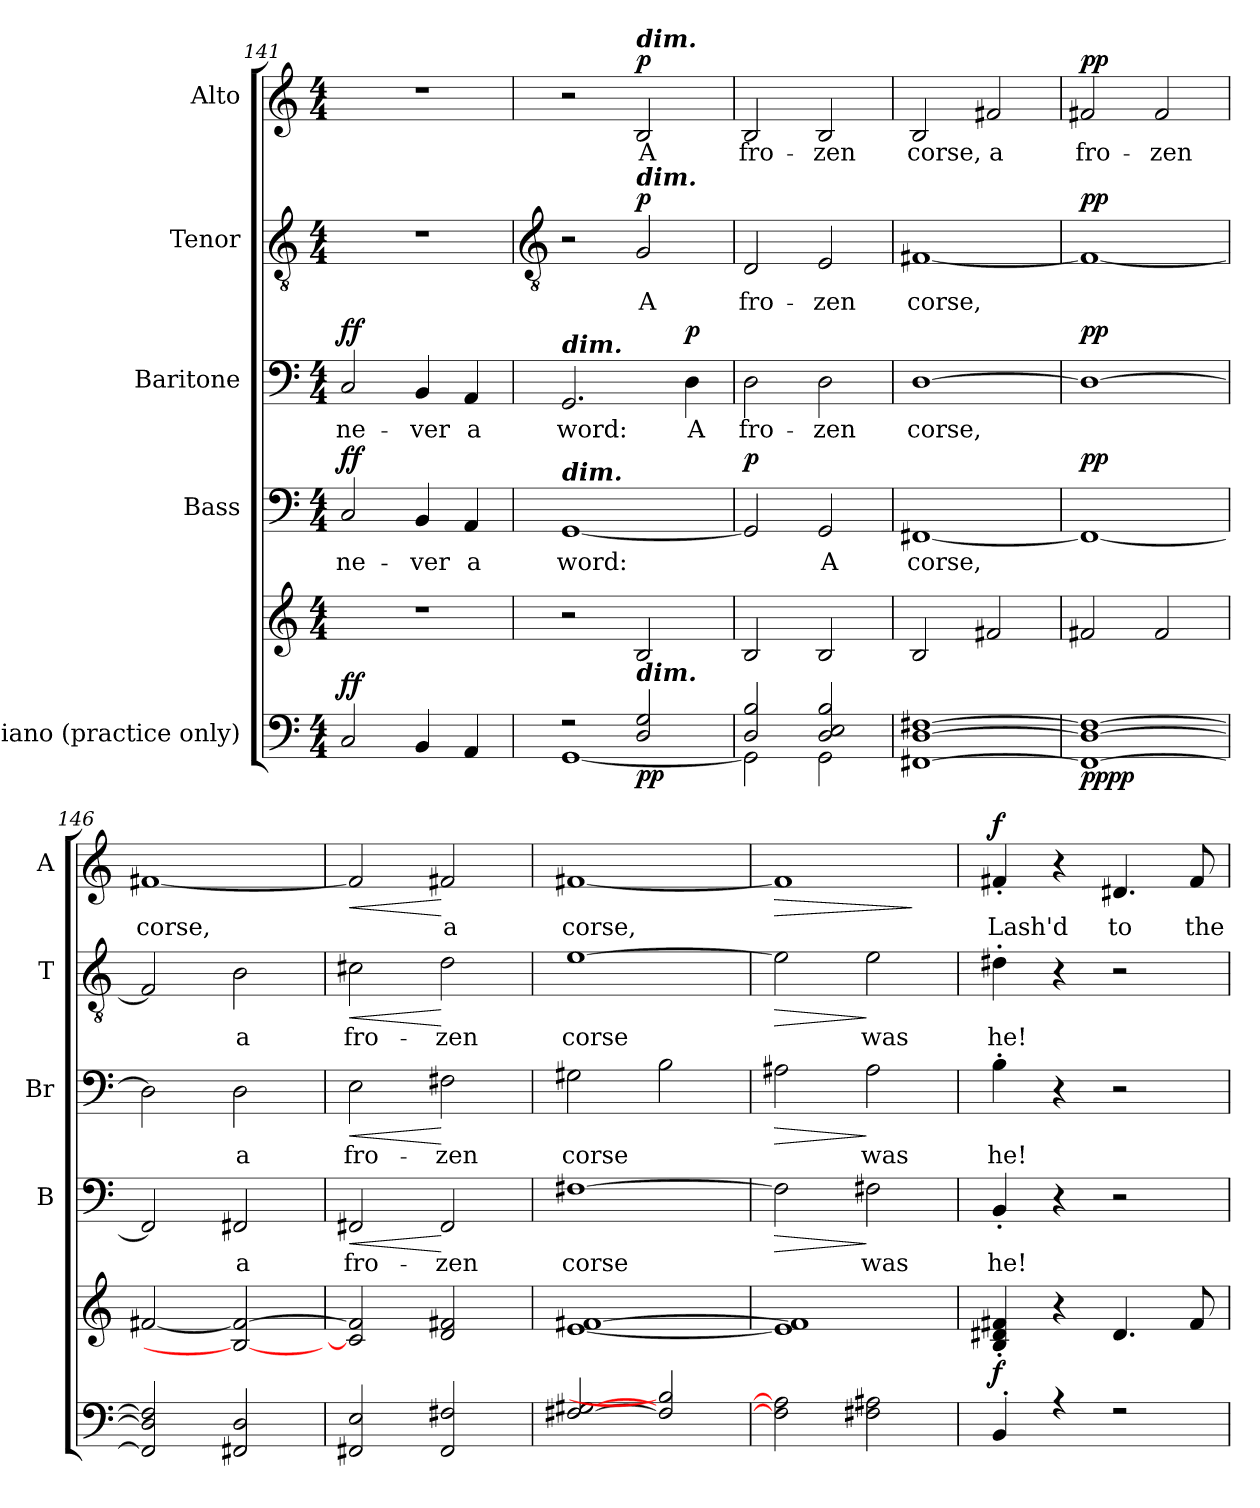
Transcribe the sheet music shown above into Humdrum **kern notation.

**kern	**kern	**dynam	**kern	**text	**dynam	**kern	**text	**dynam	**kern	**text	**dynam	**kern	**text	**dynam
*part5	*part5	*part5	*part4	*part4	*part4	*part3	*part3	*part3	*part2	*part2	*part2	*part1	*part1	*part1
*staff6	*staff5	*staff5/6	*staff4	*staff4	*staff4	*staff3	*staff3	*staff3	*staff2	*staff2	*staff2	*staff1	*staff1	*staff1
*I"Piano  (practice only)	*	*	*I"Bass	*	*	*I"Baritone	*	*	*I"Tenor	*	*	*I"Alto	*	*
*	*	*	*I'B	*	*	*I'Br	*	*	*I'T	*	*	*I'A	*	*
*clefF4	*clefG2	*	*clefF4	*	*	*clefF4	*	*	*clefGv2	*	*	*clefG2	*	*
*k[]	*k[]	*	*k[]	*	*	*k[]	*	*	*k[]	*	*	*k[]	*	*
*C:	*C:	*	*C:	*	*	*C:	*	*	*C:	*	*	*C:	*	*
*M4/4	*M4/4	*	*M4/4	*	*	*M4/4	*	*	*M4/4	*	*	*M4/4	*	*
=141	=141	=141	=141	=141	=141	=141	=141	=141	=141	=141	=141	=141	=141	=141
!	!	!LO:DY:a=2	!	!LO:LY:b	!LO:DY:b	!	!LO:LY:b	!LO:DY:b	!	!	!	!	!	!
2C	1r	ff	2C	ne-	ff	2C	ne-	ff	1r	.	.	1r	.	.
!	!	!	!	!LO:LY:b	!	!	!LO:LY:b	!	!	!	!	!	!	!
4BB	.	.	4BB	-ver	.	4BB	-ver	.	.	.	.	.	.	.
!	!	!	!	!LO:LY:b	!	!	!LO:LY:b	!	!	!	!	!	!	!
4AA	.	.	4AA	a	.	4AA	a	.	.	.	.	.	.	.
!!LO:LB:g=z
=142	=142	=142	=142	=142	=142	=142	=142	=142	=142	=142	=142	=142	=142	=142
*	*	*	*	*	*	*	*	*	*clefGv2	*	*	*	*	*
*^	*	*	*	*	*	*	*	*	*	*	*	*	*	*
!	!	!	!	!	!	!	!LO:TX:a:Bi:t=dim.	!	!	!	!	!	!	!	!
!	!	!	!	!LO:TX:a:Bi:t=dim.	!	!	!	!	!	!	!	!	!	!	!
!	!	!	!	!	!LO:LY:b	!	!	!LO:LY:b	!	!	!	!	!	!	!
2r	[1GG\	2r	.	[1GG	word:	.	2.GG	word:	.	2r	.	.	2r	.	.
!	!	!	!	!	!	!	!	!	!	!	!	!	!LO:TX:a:Bi:t=dim.	!	!
!	!	!	!	!	!	!	!	!	!	!LO:TX:a:Bi:t=dim.	!	!	!	!	!
!	!	!LO:TX:b:Bi:t=dim.	!	!	!	!	!	!	!	!	!	!	!	!	!
!	!	!	!LO:DY:b=2	!	!	!	!	!	!	!	!LO:LY:b	!	!	!LO:LY:b	!
!	!	!	!LO:DY:n=1:b	!	!	!	!	!	!	!	!	!LO:DY:b	!	!	!LO:DY:b
2D/ 2G/	.	2B	p p	.	.	.	.	.	.	2G	A	p	2B	A	p
!	!	!	!	!	!	!	!	!LO:LY:b	!LO:DY:b	!	!	!	!	!	!
.	.	.	.	.	.	.	4D	A	p	.	.	.	.	.	.
=143	=143	=143	=143	=143	=143	=143	=143	=143	=143	=143	=143	=143	=143	=143	=143
!	!	!	!	!	!	!LO:DY:b	!	!LO:LY:b	!	!	!LO:LY:b	!	!	!LO:LY:b	!
2D/ 2B/	2GG\]	2B	.	2GG]	.	p	2D	fro-	.	2D	fro-	.	2B	fro-	.
!	!	!	!	!	!LO:LY:b	!	!	!LO:LY:b	!	!	!LO:LY:b	!	!	!LO:LY:b	!
2D/ 2E/ 2B/	2GG\	2B	.	2GG	A	.	2D	-zen	.	2E	-zen	.	2B	-zen	.
=144	=144	=144	=144	=144	=144	=144	=144	=144	=144	=144	=144	=144	=144	=144	=144
!	!	!	!	!	!LO:LY:b	!	!	!LO:LY:b	!	!	!LO:LY:b	!	!	!LO:LY:b	!
[1FF#X [1D [1F#X	1ryy	2B	.	[1FF#X	corse,	.	[1D	corse,	.	[1F#X	corse,	.	2B	corse,	.
!	!	!	!	!	!	!	!	!	!	!	!	!	!	!LO:LY:b	!
.	.	2f#X	.	.	.	.	.	.	.	.	.	.	2f#X	a	.
=145	=145	=145	=145	=145	=145	=145	=145	=145	=145	=145	=145	=145	=145	=145	=145
!	!	!	!LO:DY:b=2	!	!	!	!	!	!	!	!	!	!	!LO:LY:b	!
!	!	!	!LO:DY:n=1:b	!	!	!LO:DY:b	!	!	!LO:DY:b	!	!	!LO:DY:b	!	!	!LO:DY:b
1FF#_ 1D_ 1F#_	1ryy	2f#X	pp pp	1FF#_	.	pp	1D_	.	pp	1F#_	.	pp	2f#X	fro-	pp
!	!	!	!	!	!	!	!	!	!	!	!	!	!	!LO:LY:b	!
.	.	2f#	.	.	.	.	.	.	.	.	.	.	2f#	-zen	.
=146	=146	=146	=146	=146	=146	=146	=146	=146	=146	=146	=146	=146	=146	=146	=146
!	!	!	!	!	!	!	!	!	!	!	!	!	!	!LO:LY:b	!
2FF#] 2D] 2F#]	1ryy	[2f#X	.	2FF#]	.	.	2D]	.	.	2F#]	.	.	[1f#X	corse,	.
!	!	!	!	!	!LO:LY:b	!	!	!LO:LY:b	!	!	!LO:LY:b	!	!	!	!
2FF# 2D	.	2B_ 2f#_	.	2FF#	a	.	2D	a	.	2B	a	.	.	.	.
=147	=147	=147	=147	=147	=147	=147	=147	=147	=147	=147	=147	=147	=147	=147	=147
!	!	!	!	!	!LO:LY:b	!LO:HP:b	!	!LO:LY:b	!LO:HP:b	!	!LO:LY:b	!LO:HP:b	!	!	!LO:HP:b
2FF#X 2E	1ryy	2c#] 2f#]	.	2FF#X	fro-	<	2E	fro-	<	2c#X	fro-	<	2f#]	.	<
!	!	!	!	!	!LO:LY:b	!	!	!LO:LY:b	!	!	!LO:LY:b	!	!	!LO:LY:b	!
2FF# 2F#X	.	2d 2f#	.	2FF#	-zen	[	2F#X	-zen	[	2d	-zen	[	2f#	a	[
=148	=148	=148	=148	=148	=148	=148	=148	=148	=148	=148	=148	=148	=148	=148	=148
!	!	!	!	!	!LO:LY:b	!	!	!LO:LY:b	!	!	!LO:LY:b	!	!	!LO:LY:b	!
[2F#X [2G#X	1ryy	[1e [1f#X	.	[1F#X	corse	.	2G#X	corse	.	[1e	corse	.	[1f#X	corse,	.
2F#] 2B]	.	.	.	.	.	.	2B	.	.	.	.	.	.	.	.
=149	=149	=149	=149	=149	=149	=149	=149	=149	=149	=149	=149	=149	=149	=149	=149
!	!	!	!	!	!	!LO:HP:b	!	!	!LO:HP:b	!	!	!LO:HP:b	!	!	!LO:HP:b
2F#] 2A#]	1ryy	1e] 1f#]	.	2F#]	.	>	2A#X	.	>	2e]	.	>	1f#]	.	>
!	!	!	!	!	!LO:LY:b	!	!	!LO:LY:b	!	!	!LO:LY:b	!	!	!	!
2F# 2A#	.	.	.	2F#	was	]	2A#	was	]	2e	was	]	.	.	.
*v	*v	*	*	*	*	*	*	*	*	*	*	*	*	*	*
.	.	.	.	.	.	.	.	.	.	.	.	.	.	]
=150	=150	=150	=150	=150	=150	=150	=150	=150	=150	=150	=150	=150	=150	=150
*^	*	*	*	*	*	*	*	*	*	*	*	*	*	*
!	!	!	!LO:DY:b	!	!LO:LY:b	!	!	!LO:LY:b	!	!	!LO:LY:b	!	!	!LO:LY:b	!LO:DY:b
4BB'	1ryy	4B' 4d#X' 4f#X'	f	4BB'	he!	.	4B'	he!	.	4d#X'	he!	.	4f#X'	Lash'd	f
4r	.	4r	.	4r	.	.	4r	.	.	4r	.	.	4r	.	.
!	!	!	!	!	!	!	!	!	!	!	!	!	!	!LO:LY:b	!
2r	.	4.d#	.	2r	.	.	2r	.	.	2r	.	.	4.d#X	to	.
!	!	!	!	!	!	!	!	!	!	!	!	!	!	!LO:LY:b	!
.	.	8f#	.	.	.	.	.	.	.	.	.	.	8f#	the	.
*v	*v	*	*	*	*	*	*	*	*	*	*	*	*	*	*
=	=	=	=	=	=	=	=	=	=	=	=	=	=	=
*-	*-	*-	*-	*-	*-	*-	*-	*-	*-	*-	*-	*-	*-	*-
